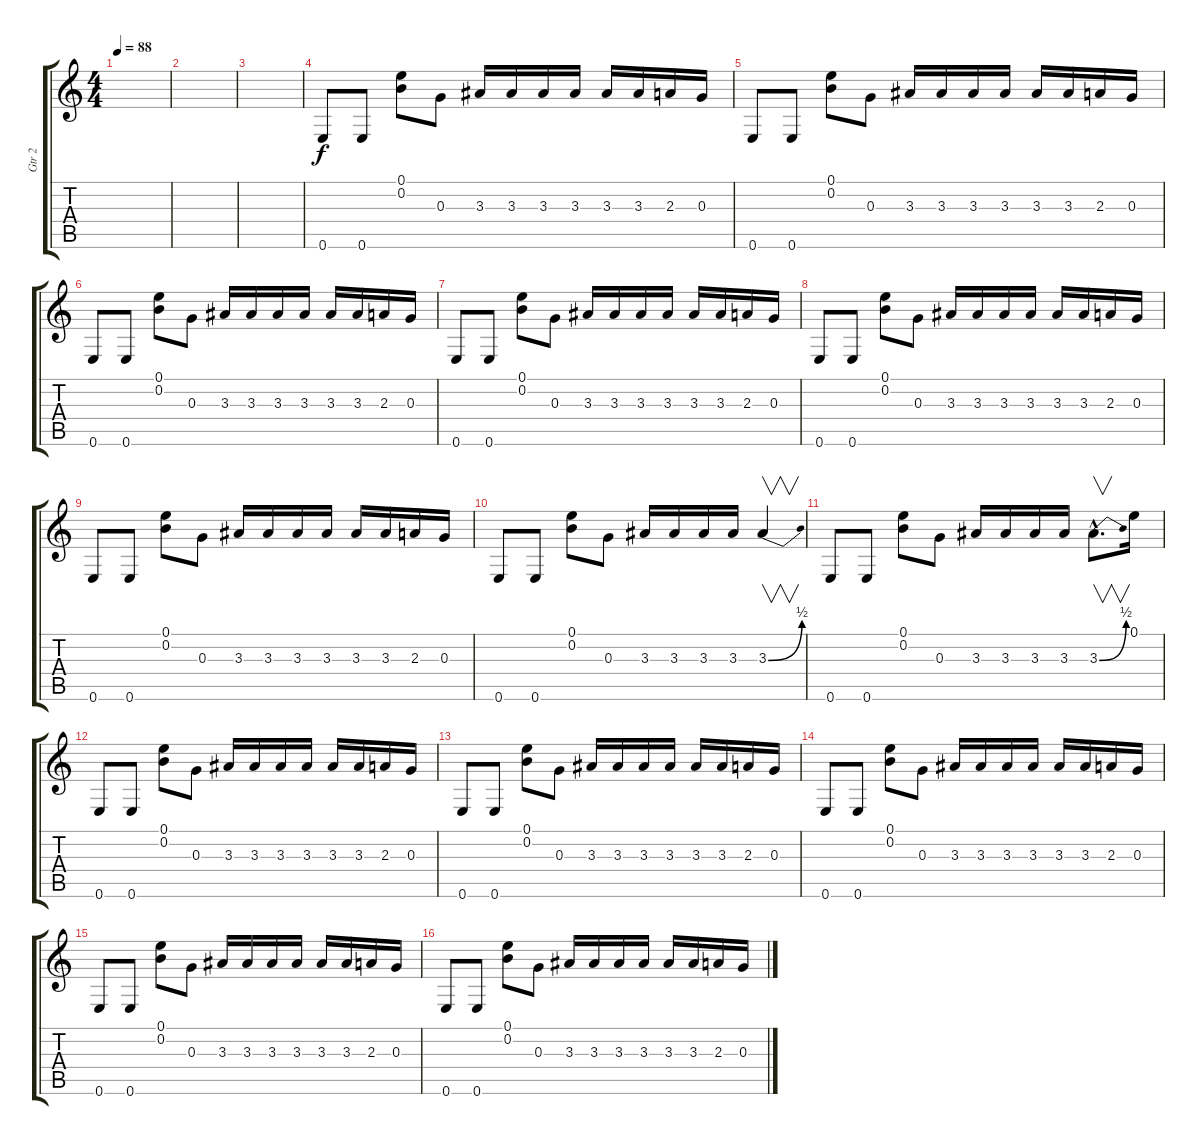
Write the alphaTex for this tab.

\track ("Gtr 2" "Gtr 2") {instrument distortionguitar}
\staff {score tabs}
\tuning (E4 B3 G3 D3 A2 E2) {hide}
\ts (4 4)
\tempo 88
\clef g2
\ks c
|
|
|
0.6.8 0.6.8 (0.1 0.2).8 0.3.8 3.3.16 3.3.16 3.3.16 3.3.16 3.3.16 3.3.16 2.3.16 0.3.16 |
0.6.8 0.6.8 (0.1 0.2).8 0.3.8 3.3.16 3.3.16 3.3.16 3.3.16 3.3.16 3.3.16 2.3.16 0.3.16 |
0.6.8 0.6.8 (0.1 0.2).8 0.3.8 3.3.16 3.3.16 3.3.16 3.3.16 3.3.16 3.3.16 2.3.16 0.3.16 |
0.6.8 0.6.8 (0.1 0.2).8 0.3.8 3.3.16 3.3.16 3.3.16 3.3.16 3.3.16 3.3.16 2.3.16 0.3.16 |
0.6.8 0.6.8 (0.1 0.2).8 0.3.8 3.3.16 3.3.16 3.3.16 3.3.16 3.3.16 3.3.16 2.3.16 0.3.16 |
0.6.8 0.6.8 (0.1 0.2).8 0.3.8 3.3.16 3.3.16 3.3.16 3.3.16 3.3.16 3.3.16 2.3.16 0.3.16 |
0.6.8 0.6.8 (0.1 0.2).8 0.3.8 3.3.16 3.3.16 3.3.16 3.3.16 3.3{be (bend 0 0 60 2)}.4{v} |
0.6.8 0.6.8 (0.1 0.2).8 0.3.8 3.3.16 3.3.16 3.3.16 3.3.16 3.3{be (bend 0 0 60 2) hac}.8{v d} 0.1.16 |
0.6.8 0.6.8 (0.1 0.2).8 0.3.8 3.3.16 3.3.16 3.3.16 3.3.16 3.3.16 3.3.16 2.3.16 0.3.16 |
0.6.8 0.6.8 (0.1 0.2).8 0.3.8 3.3.16 3.3.16 3.3.16 3.3.16 3.3.16 3.3.16 2.3.16 0.3.16 |
0.6.8 0.6.8 (0.1 0.2).8 0.3.8 3.3.16 3.3.16 3.3.16 3.3.16 3.3.16 3.3.16 2.3.16 0.3.16 |
0.6.8 0.6.8 (0.1 0.2).8 0.3.8 3.3.16 3.3.16 3.3.16 3.3.16 3.3.16 3.3.16 2.3.16 0.3.16 |
0.6.8 0.6.8 (0.1 0.2).8 0.3.8 3.3.16 3.3.16 3.3.16 3.3.16 3.3.16 3.3.16 2.3.16 0.3.16
